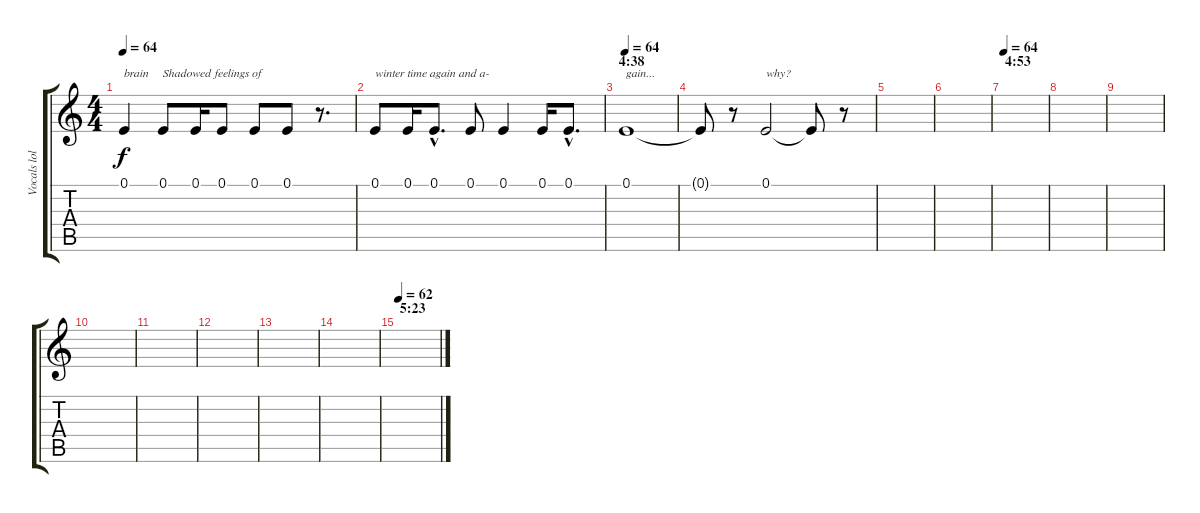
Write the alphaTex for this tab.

\track ("Vocals lol + Lyrics" "Vocals lol") {instrument breathnoise}
\staff {score tabs}
\tuning (E4 B3 G3 D3 A2 E2) {hide}
\ts (4 4)
\tempo 64
\clef g2
\ks c
0.1.4{txt "brain" dy f} 0.1.8{txt "Shadowed feelings of "} 0.1.16 0.1.8 0.1.8 0.1.8 r.8{d} |
0.1.8{txt "winter time again and a-"} 0.1.16 0.1{hac}.8{d} 0.1.8 0.1.4 0.1.16 0.1{hac}.8{d} |
\section ("" "4:38")
\tempo 64
0.1.1{txt "gain..."} |
0.1{t}.8 r.8 0.1.2{txt "why?"} 0.1{t}.8 r.8 |
|
|
\section ("" "4:53")
\tempo 64
|
|
|
|
|
|
|
|
\section ("" "5:23")
\tempo 62
